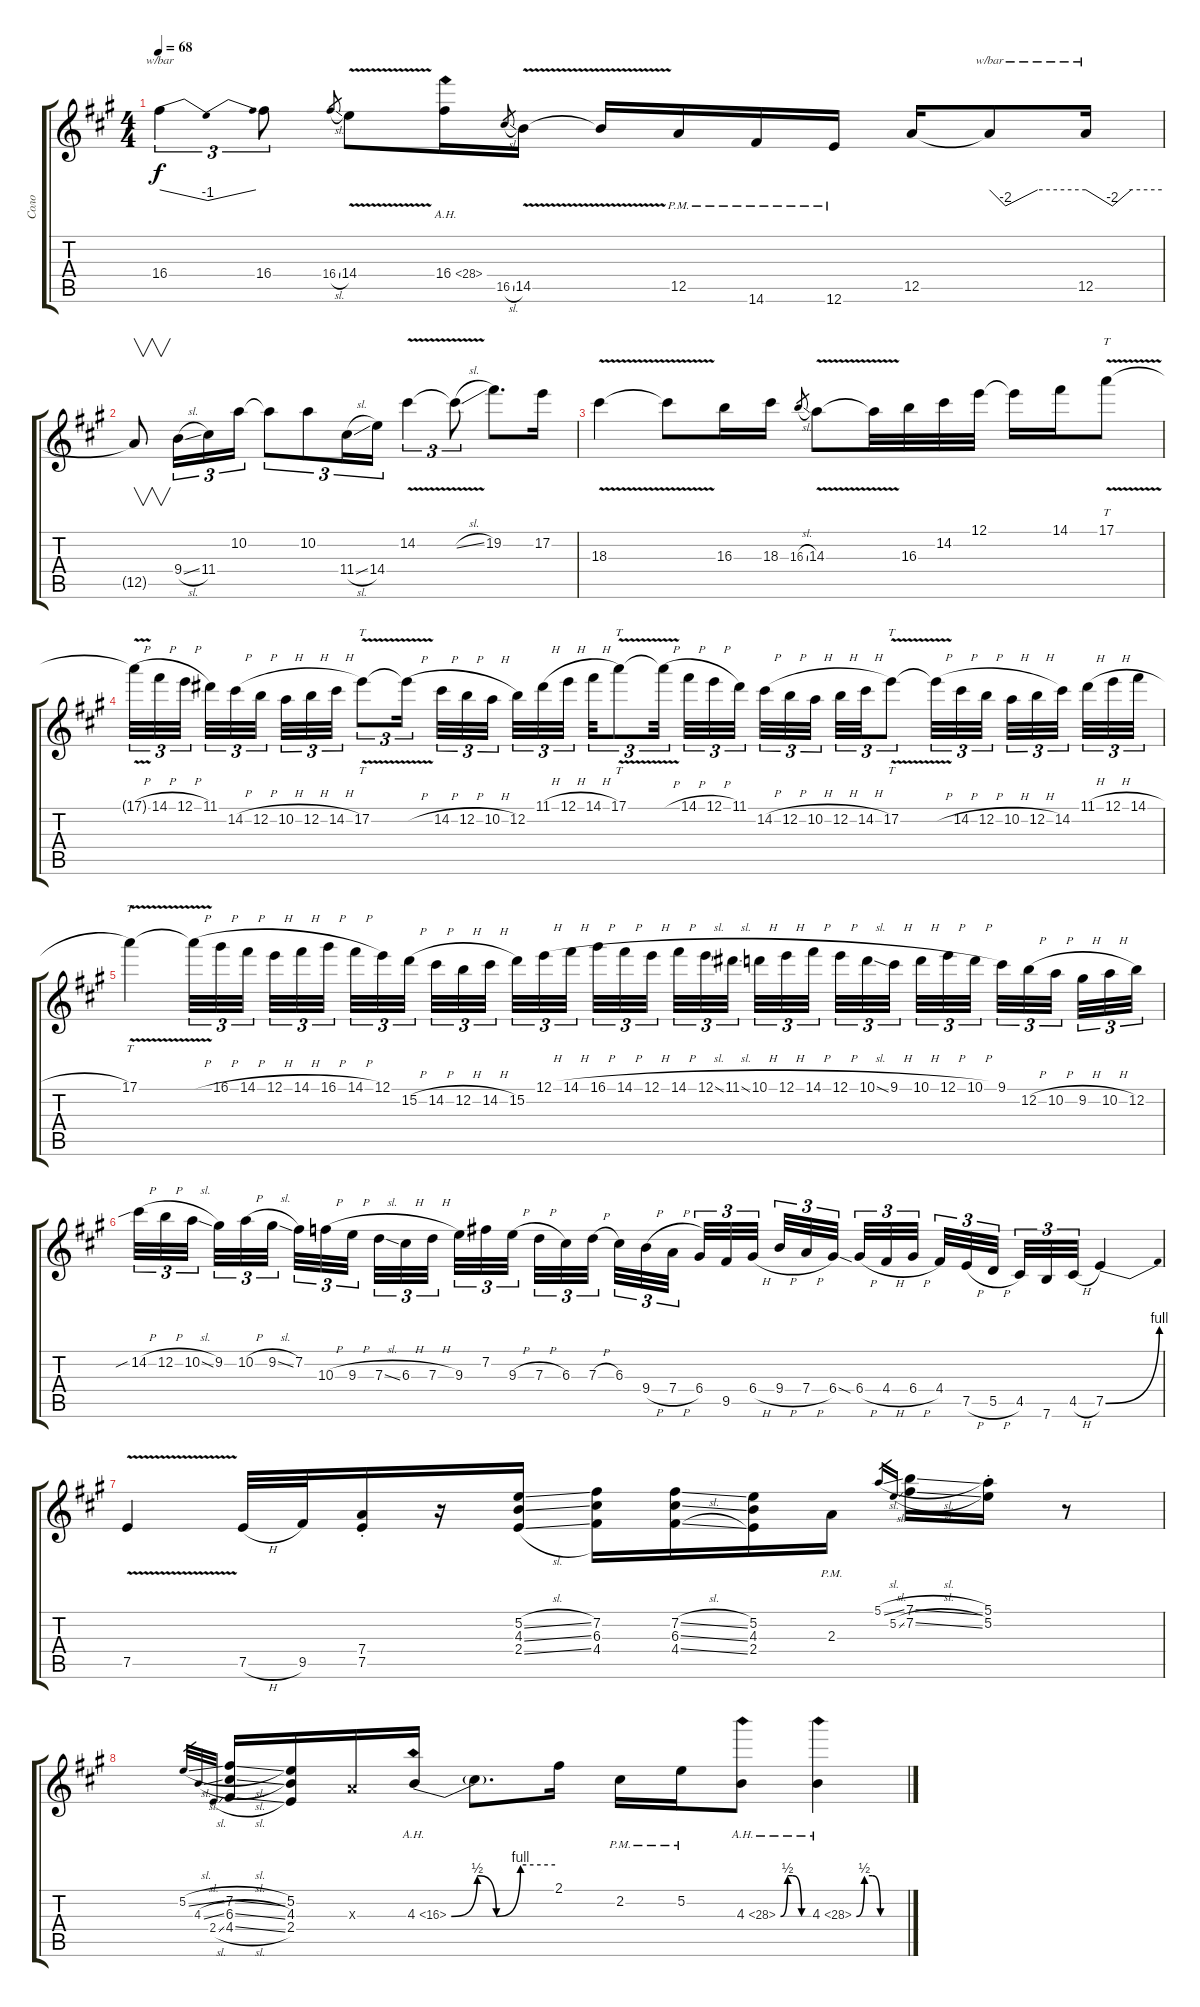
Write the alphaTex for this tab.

\track ("Соло" "Соло") {instrument acousticguitarsteel}
\staff {score tabs}
\tuning (E4 B3 G3 D3 A2 E2) {hide}
\ts (4 4)
\tempo 68
\clef g2
\ks a
16.4.4{tu (3 2) tbe (dip default 0 0 15 -4 60 0) dy f} 16.4.8{tu (3 2)} 16.4{sl}.8{gr} 14.4{v}.8 16.4{ah 12}.16 16.5{sl}.8{gr} 14.5{v}.16 14.5{t}.16 12.5{pm}.16 14.6{pm}.16 12.6{pm}.16 12.5.16 12.5{t}.8{tbe (custom default 0 0 10 -8 30 0 60 0)} 12.5.16{tbe (custom default 0 0 21 -8 36 0 60 0)} |
12.5{t}.8{v} 9.4{sl}.16{tu (3 2)} 11.4.16{tu (3 2)} 10.2.16{tu (3 2)} 10.2{t}.8{tu (3 2)} 10.2.8{tu (3 2)} 11.4{sl}.16{tu (3 2)} 14.4.16{tu (3 2)} 14.2{v}.4{tu (3 2)} 14.2{sl t}.8{tu (3 2)} 19.2.8{d} 17.2.16 |
18.3{v}.4 18.3{t}.8 16.3.16 18.3.16 16.3{sl}.8{gr} 14.3{v}.8 14.3{t}.32 16.3.32 14.2.32 12.1.32 12.1{t}.16 14.1.16 17.1{v}.8{tt} |
17.1{h t}.32{tu (3 2)} 14.1{h}.32{tu (3 2)} 12.1{h}.32{tu (3 2) beam splitsecondary} 11.1.32{tu (3 2)} 14.2{h}.32{tu (3 2)} 12.2{h}.32{tu (3 2) beam splitsecondary} 10.2{h}.32{tu (3 2)} 12.2{h}.32{tu (3 2)} 14.2{h}.32{tu (3 2)} 17.2{v}.8{tt tu (3 2)} 17.2{h t}.16{tu (3 2) beam splitsecondary} 14.2{h}.32{tu (3 2)} 12.2{h}.32{tu (3 2)} 10.2{h}.32{tu (3 2) beam splitsecondary} 12.2.32{tu (3 2)} 11.1{h}.32{tu (3 2)} 12.1{h}.32{tu (3 2) beam splitsecondary} 14.1{h}.32{tu (3 2)} 17.1{v}.8{tt tu (3 2)} 17.1{h t}.32{tu (3 2) beam splitsecondary} 14.1{h}.32{tu (3 2)} 12.1{h}.32{tu (3 2)} 11.1.32{tu (3 2) beam splitsecondary} 14.2{h}.32{tu (3 2)} 12.2{h}.32{tu (3 2)} 10.2{h}.32{tu (3 2) beam splitsecondary} 12.2{h}.32{tu (3 2)} 14.2{h}.32{tu (3 2)} 17.2{v}.8{tt tu (3 2)} 17.2{h t}.32{tu (3 2)} 14.2{h}.32{tu (3 2)} 12.2{h}.32{tu (3 2) beam splitsecondary} 10.2{h}.32{tu (3 2)} 12.2{h}.32{tu (3 2)} 14.2.32{tu (3 2) beam splitsecondary} 11.1{h}.32{tu (3 2)} 12.1{h}.32{tu (3 2)} 14.1{h}.32{tu (3 2)} |
17.1{v}.4{tt} 17.1{v h t}.32{tu (3 2)} 16.1{h}.32{tu (3 2)} 14.1{h}.32{tu (3 2) beam splitsecondary} 12.1{h}.32{tu (3 2)} 14.1{h}.32{tu (3 2)} 16.1{h}.32{tu (3 2) beam splitsecondary} 14.1{h}.32{tu (3 2)} 12.1.32{tu (3 2)} 15.2{h}.32{tu (3 2) beam splitsecondary} 14.2{h}.32{tu (3 2)} 12.2{h}.32{tu (3 2)} 14.2{h}.32{tu (3 2)} 15.2.32{tu (3 2)} 12.1{h}.32{tu (3 2)} 14.1{h}.32{tu (3 2) beam splitsecondary} 16.1{h}.32{tu (3 2)} 14.1{h}.32{tu (3 2)} 12.1{h}.32{tu (3 2) beam splitsecondary} 14.1{h}.32{tu (3 2)} 12.1{sl}.32{tu (3 2)} 11.1{sl}.32{tu (3 2) beam splitsecondary} 10.1{h}.32{tu (3 2)} 12.1{h}.32{tu (3 2)} 14.1{h}.32{tu (3 2)} 12.1{h}.32{tu (3 2)} 10.1{sl}.32{tu (3 2)} 9.1{h}.32{tu (3 2) beam splitsecondary} 10.1{h}.32{tu (3 2)} 12.1{h}.32{tu (3 2)} 10.1{h}.32{tu (3 2) beam splitsecondary} 9.1.32{tu (3 2)} 12.2{h}.32{tu (3 2)} 10.2{h}.32{tu (3 2) beam splitsecondary} 9.2{h}.32{tu (3 2)} 10.2{h}.32{tu (3 2)} 12.2.32{tu (3 2)} |
14.2{sib h}.32{tu (3 2)} 12.2{h}.32{tu (3 2)} 10.2{sl}.32{tu (3 2) beam splitsecondary} 9.2.32{tu (3 2)} 10.2{h}.32{tu (3 2)} 9.2{sl}.32{tu (3 2) beam splitsecondary} 7.2.32{tu (3 2)} 10.3{h}.32{tu (3 2)} 9.3{h}.32{tu (3 2) beam splitsecondary} 7.3{sl}.32{tu (3 2)} 6.3{h}.32{tu (3 2)} 7.3{h}.32{tu (3 2)} 9.3.32{tu (3 2)} 7.2.32{tu (3 2)} 9.3{h}.32{tu (3 2) beam splitsecondary} 7.3{h}.32{tu (3 2)} 6.3.32{tu (3 2)} 7.3{h}.32{tu (3 2) beam splitsecondary} 6.3.32{tu (3 2)} 9.4{h}.32{tu (3 2)} 7.4{h}.32{tu (3 2) beam splitsecondary} 6.4.32{tu (3 2)} 9.5.32{tu (3 2)} 6.4{h}.32{tu (3 2)} 9.4{h}.32{tu (3 2)} 7.4{h}.32{tu (3 2)} 6.4{sod}.32{tu (3 2) beam splitsecondary} 6.4{h}.32{tu (3 2)} 4.4{h}.32{tu (3 2)} 6.4{h}.32{tu (3 2) beam splitsecondary} 4.4.32{tu (3 2)} 7.5{h}.32{tu (3 2)} 5.5{h}.32{tu (3 2) beam splitsecondary} 4.5.32{tu (3 2)} 7.6.32{tu (3 2)} 4.5{h}.32{tu (3 2)} 7.5{be (bend 0 0 60 4)}.4 |
7.5{v}.4 7.5{h}.32 9.5.32 (7.4{st} 7.5{st}).16 r.16 (5.2{sl} 4.3{sl} 2.4{sl}).16 (7.2 6.3 4.4).16 (7.2{sl} 6.3{sl} 4.4{sl}).16 (5.2 4.3 2.4).16 2.3{pm}.16 5.1{sl}.16{gr} 5.2{sl}.16{gr} (7.1{sl} 7.2{sl}).16 (5.1{st} 5.2{st}).16 r.8 |
5.2{sl}.32{gr} 4.3{sl}.32{gr} 2.4{sl}.32{gr} (7.2{sl} 6.3{sl} 4.4{sl}).16 (5.2 4.3 2.4).16 2.3{x}.16 4.3{be (custom 0 0 15 2 26 0 40 4 60 4) ah 12}.16 4.3{t}.8{d} 2.1.16 2.2{pm}.16 5.2{pm}.16 4.3{be (custom 0 0 15 2 26 2 45 0 60 0) ah 24}.8 4.3{be (custom 0 0 10 2 20 2 30 0 60 0) ah 24}.4
